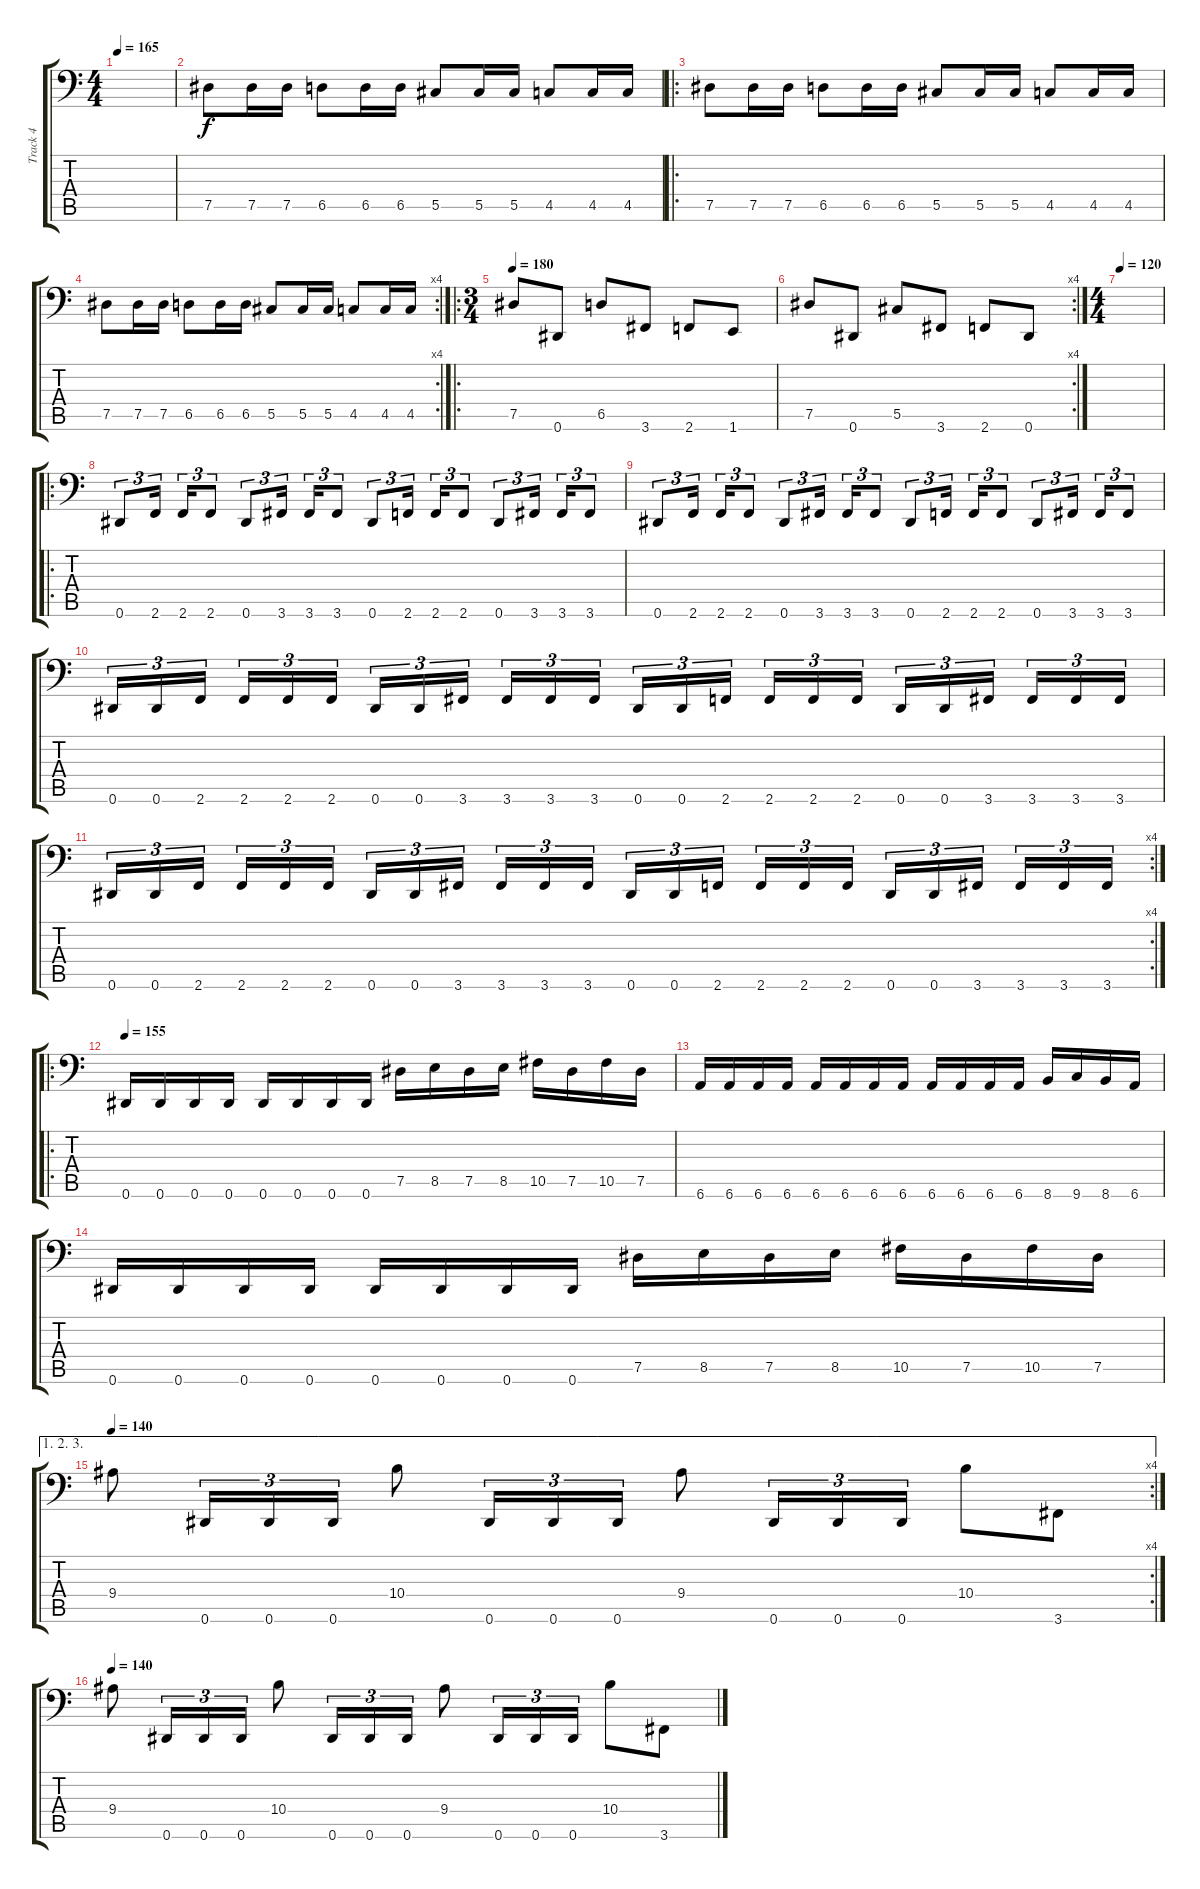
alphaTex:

\track ("Track 4" "Track 4") {instrument electricbasspick}
\staff {score tabs}
\tuning (Eb3 Bb2 Gb2 Db2 Ab1 Eb1) {hide}
\ts (4 4)
\tempo 165
\clef f4
\ks c
|
7.5.8 7.5.16 7.5.16 6.5.8 6.5.16 6.5.16 5.5.8 5.5.16 5.5.16 4.5.8 4.5.16 4.5.16 |
\ro
7.5.8 7.5.16 7.5.16 6.5.8 6.5.16 6.5.16 5.5.8 5.5.16 5.5.16 4.5.8 4.5.16 4.5.16 |
\rc 4
7.5.8 7.5.16 7.5.16 6.5.8 6.5.16 6.5.16 5.5.8 5.5.16 5.5.16 4.5.8 4.5.16 4.5.16 |
\ro
\ts (3 4)
\tempo 180
7.5.8 0.6.8 6.5.8 3.6.8 2.6.8 1.6.8 |
\rc 4
7.5.8 0.6.8 5.5.8 3.6.8 2.6.8 0.6.8 |
\ts (4 4)
\tempo 120
|
\ro
0.6.8{tu (3 2)} 2.6.16{tu (3 2)} 2.6.16{tu (3 2)} 2.6.8{tu (3 2)} 0.6.8{tu (3 2)} 3.6.16{tu (3 2)} 3.6.16{tu (3 2)} 3.6.8{tu (3 2)} 0.6.8{tu (3 2)} 2.6.16{tu (3 2)} 2.6.16{tu (3 2)} 2.6.8{tu (3 2)} 0.6.8{tu (3 2)} 3.6.16{tu (3 2)} 3.6.16{tu (3 2)} 3.6.8{tu (3 2)} |
0.6.8{tu (3 2)} 2.6.16{tu (3 2)} 2.6.16{tu (3 2)} 2.6.8{tu (3 2)} 0.6.8{tu (3 2)} 3.6.16{tu (3 2)} 3.6.16{tu (3 2)} 3.6.8{tu (3 2)} 0.6.8{tu (3 2)} 2.6.16{tu (3 2)} 2.6.16{tu (3 2)} 2.6.8{tu (3 2)} 0.6.8{tu (3 2)} 3.6.16{tu (3 2)} 3.6.16{tu (3 2)} 3.6.8{tu (3 2)} |
0.6.16{tu (3 2)} 0.6.16{tu (3 2)} 2.6.16{tu (3 2)} 2.6.16{tu (3 2)} 2.6.16{tu (3 2)} 2.6.16{tu (3 2)} 0.6.16{tu (3 2)} 0.6.16{tu (3 2)} 3.6.16{tu (3 2)} 3.6.16{tu (3 2)} 3.6.16{tu (3 2)} 3.6.16{tu (3 2)} 0.6.16{tu (3 2)} 0.6.16{tu (3 2)} 2.6.16{tu (3 2)} 2.6.16{tu (3 2)} 2.6.16{tu (3 2)} 2.6.16{tu (3 2)} 0.6.16{tu (3 2)} 0.6.16{tu (3 2)} 3.6.16{tu (3 2)} 3.6.16{tu (3 2)} 3.6.16{tu (3 2)} 3.6.16{tu (3 2)} |
\rc 4
0.6.16{tu (3 2)} 0.6.16{tu (3 2)} 2.6.16{tu (3 2)} 2.6.16{tu (3 2)} 2.6.16{tu (3 2)} 2.6.16{tu (3 2)} 0.6.16{tu (3 2)} 0.6.16{tu (3 2)} 3.6.16{tu (3 2)} 3.6.16{tu (3 2)} 3.6.16{tu (3 2)} 3.6.16{tu (3 2)} 0.6.16{tu (3 2)} 0.6.16{tu (3 2)} 2.6.16{tu (3 2)} 2.6.16{tu (3 2)} 2.6.16{tu (3 2)} 2.6.16{tu (3 2)} 0.6.16{tu (3 2)} 0.6.16{tu (3 2)} 3.6.16{tu (3 2)} 3.6.16{tu (3 2)} 3.6.16{tu (3 2)} 3.6.16{tu (3 2)} |
\ro
\tempo 155
0.6.16 0.6.16 0.6.16 0.6.16 0.6.16 0.6.16 0.6.16 0.6.16 7.5.16 8.5.16 7.5.16 8.5.16 10.5.16 7.5.16 10.5.16 7.5.16 |
6.6.16 6.6.16 6.6.16 6.6.16 6.6.16 6.6.16 6.6.16 6.6.16 6.6.16 6.6.16 6.6.16 6.6.16 8.6.16 9.6.16 8.6.16 6.6.16 |
0.6.16 0.6.16 0.6.16 0.6.16 0.6.16 0.6.16 0.6.16 0.6.16 7.5.16 8.5.16 7.5.16 8.5.16 10.5.16 7.5.16 10.5.16 7.5.16 |
\ae (1 2 3)
\rc 4
\tempo 140
9.4.8 0.6.16{tu (3 2)} 0.6.16{tu (3 2)} 0.6.16{tu (3 2)} 10.4.8 0.6.16{tu (3 2)} 0.6.16{tu (3 2)} 0.6.16{tu (3 2)} 9.4.8 0.6.16{tu (3 2)} 0.6.16{tu (3 2)} 0.6.16{tu (3 2)} 10.4.8 3.6.8 |
\tempo 140
9.4.8 0.6.16{tu (3 2)} 0.6.16{tu (3 2)} 0.6.16{tu (3 2)} 10.4.8 0.6.16{tu (3 2)} 0.6.16{tu (3 2)} 0.6.16{tu (3 2)} 9.4.8 0.6.16{tu (3 2)} 0.6.16{tu (3 2)} 0.6.16{tu (3 2)} 10.4.8 3.6.8
